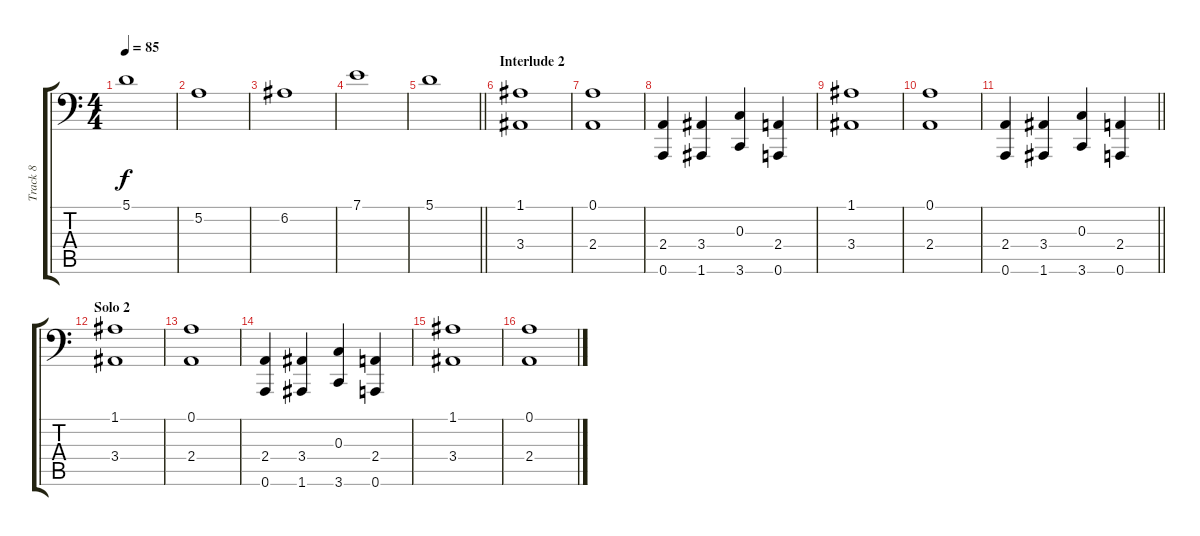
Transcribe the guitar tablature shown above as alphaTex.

\track ("Track 8" "Track 8") {instrument pad5bowed}
\staff {score tabs}
\tuning (A3 E3 C3 G2 D2 A1) {hide}
\ts (4 4)
\tempo 85
\clef f4
\ks c
5.1.1{dy f} |
5.2.1 |
6.2.1 |
7.1.1 |
\barLineRight lightlight
5.1.1 |
\section ("" "Interlude 2")
(1.1 3.4).1 |
(0.1 2.4).1 |
(2.4 0.6).4 (3.4 1.6).4 (0.3 3.6).4 (2.4 0.6).4 |
(1.1 3.4).1 |
(0.1 2.4).1 |
\barLineRight lightlight
(2.4 0.6).4 (3.4 1.6).4 (0.3 3.6).4 (2.4 0.6).4 |
\section ("" "Solo 2")
(1.1 3.4).1 |
(0.1 2.4).1 |
(2.4 0.6).4 (3.4 1.6).4 (0.3 3.6).4 (2.4 0.6).4 |
(1.1 3.4).1 |
(0.1 2.4).1
